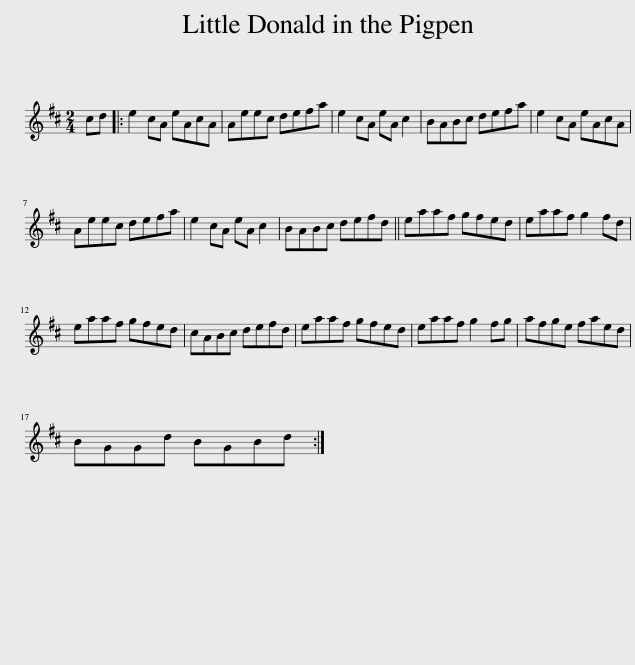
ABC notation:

X:1
L:1/8
M:2/4
I:linebreak $
K:D
V:1 treble
V:1
 cd |: e2 cA eAcA | Aeec defa | e2 cA eA c2 | BABc defa | %5
 e2 cA eAcA |$ Aeec defa | e2 cA eA c2 | BABc defd || eaaf gfed | %10
 eaaf g2 fd |$ eaaf gfed | cABc defd | eaaf gfed | eaaf g2 fg | %15
 afge faed |$ BGGd BGBd :| %17
